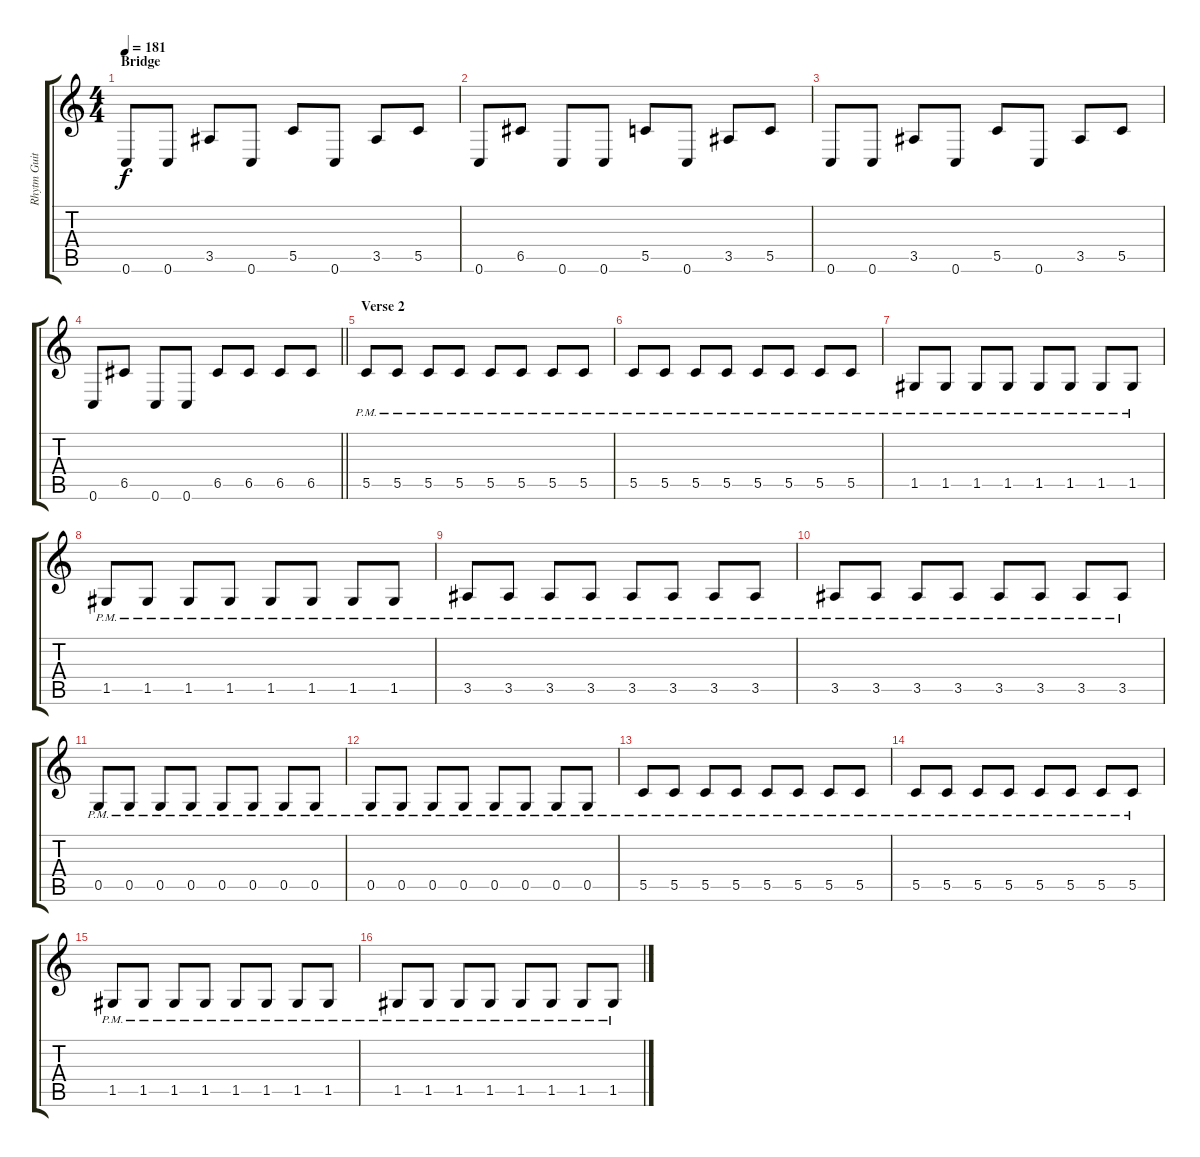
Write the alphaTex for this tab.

\track ("Rhytm Guitar [L]" "Rhytm Guit") {instrument distortionguitar}
\staff {score tabs}
\tuning (D4 A3 F3 C3 G2 C2) {hide}
\ts (4 4)
\section ("" "Bridge")
\tempo 181
\clef g2
\ks c
0.6.8{dy f} 0.6.8 3.5.8 0.6.8 5.5.8 0.6.8 3.5.8 5.5.8 |
0.6.8 6.5.8 0.6.8 0.6.8 5.5.8 0.6.8 3.5.8 5.5.8 |
0.6.8 0.6.8 3.5.8 0.6.8 5.5.8 0.6.8 3.5.8 5.5.8 |
\barLineRight lightlight
0.6.8 6.5.8 0.6.8 0.6.8 6.5.8 6.5.8 6.5.8 6.5.8 |
\section ("" "Verse 2")
5.5{pm}.8 5.5{pm}.8 5.5{pm}.8 5.5{pm}.8 5.5{pm}.8 5.5{pm}.8 5.5{pm}.8 5.5{pm}.8 |
5.5{pm}.8 5.5{pm}.8 5.5{pm}.8 5.5{pm}.8 5.5{pm}.8 5.5{pm}.8 5.5{pm}.8 5.5{pm}.8 |
1.5{pm}.8 1.5{pm}.8 1.5{pm}.8 1.5{pm}.8 1.5{pm}.8 1.5{pm}.8 1.5{pm}.8 1.5{pm}.8 |
1.5{pm}.8 1.5{pm}.8 1.5{pm}.8 1.5{pm}.8 1.5{pm}.8 1.5{pm}.8 1.5{pm}.8 1.5{pm}.8 |
3.5{pm}.8 3.5{pm}.8 3.5{pm}.8 3.5{pm}.8 3.5{pm}.8 3.5{pm}.8 3.5{pm}.8 3.5{pm}.8 |
3.5{pm}.8 3.5{pm}.8 3.5{pm}.8 3.5{pm}.8 3.5{pm}.8 3.5{pm}.8 3.5{pm}.8 3.5{pm}.8 |
0.5{pm}.8 0.5{pm}.8 0.5{pm}.8 0.5{pm}.8 0.5{pm}.8 0.5{pm}.8 0.5{pm}.8 0.5{pm}.8 |
0.5{pm}.8 0.5{pm}.8 0.5{pm}.8 0.5{pm}.8 0.5{pm}.8 0.5{pm}.8 0.5{pm}.8 0.5{pm}.8 |
5.5{pm}.8 5.5{pm}.8 5.5{pm}.8 5.5{pm}.8 5.5{pm}.8 5.5{pm}.8 5.5{pm}.8 5.5{pm}.8 |
5.5{pm}.8 5.5{pm}.8 5.5{pm}.8 5.5{pm}.8 5.5{pm}.8 5.5{pm}.8 5.5{pm}.8 5.5{pm}.8 |
1.5{pm}.8 1.5{pm}.8 1.5{pm}.8 1.5{pm}.8 1.5{pm}.8 1.5{pm}.8 1.5{pm}.8 1.5{pm}.8 |
1.5{pm}.8 1.5{pm}.8 1.5{pm}.8 1.5{pm}.8 1.5{pm}.8 1.5{pm}.8 1.5{pm}.8 1.5{pm}.8
